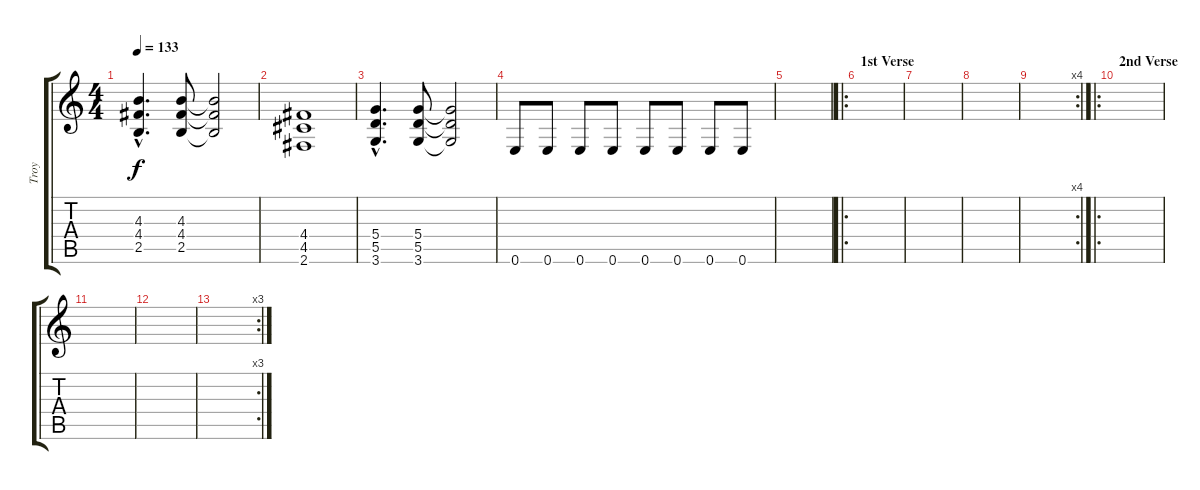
\track ("Troy" "Troy") {instrument distortionguitar}
\staff {score tabs}
\tuning (E4 B3 G3 D3 A2 E2) {hide}
\ts (4 4)
\tempo 133
\clef g2
\ks c
(4.3{hac} 4.4{hac} 2.5{hac}).4{d dy f} (4.3 4.4 2.5).8 (4.3{t} 4.4{t} 2.5{t}).2 |
(4.4 4.5 2.6).1 |
(5.4{hac} 5.5{hac} 3.6{hac}).4{d} (5.4 5.5 3.6).8 (5.4{t} 5.5{t} 3.6{t}).2 |
0.6.8 0.6.8 0.6.8 0.6.8 0.6.8 0.6.8 0.6.8 0.6.8 |
|
\ro
\section ("" "1st Verse")
|
|
|
\rc 4
|
\ro
\section ("" "2nd Verse")
|
|
|
\rc 3
